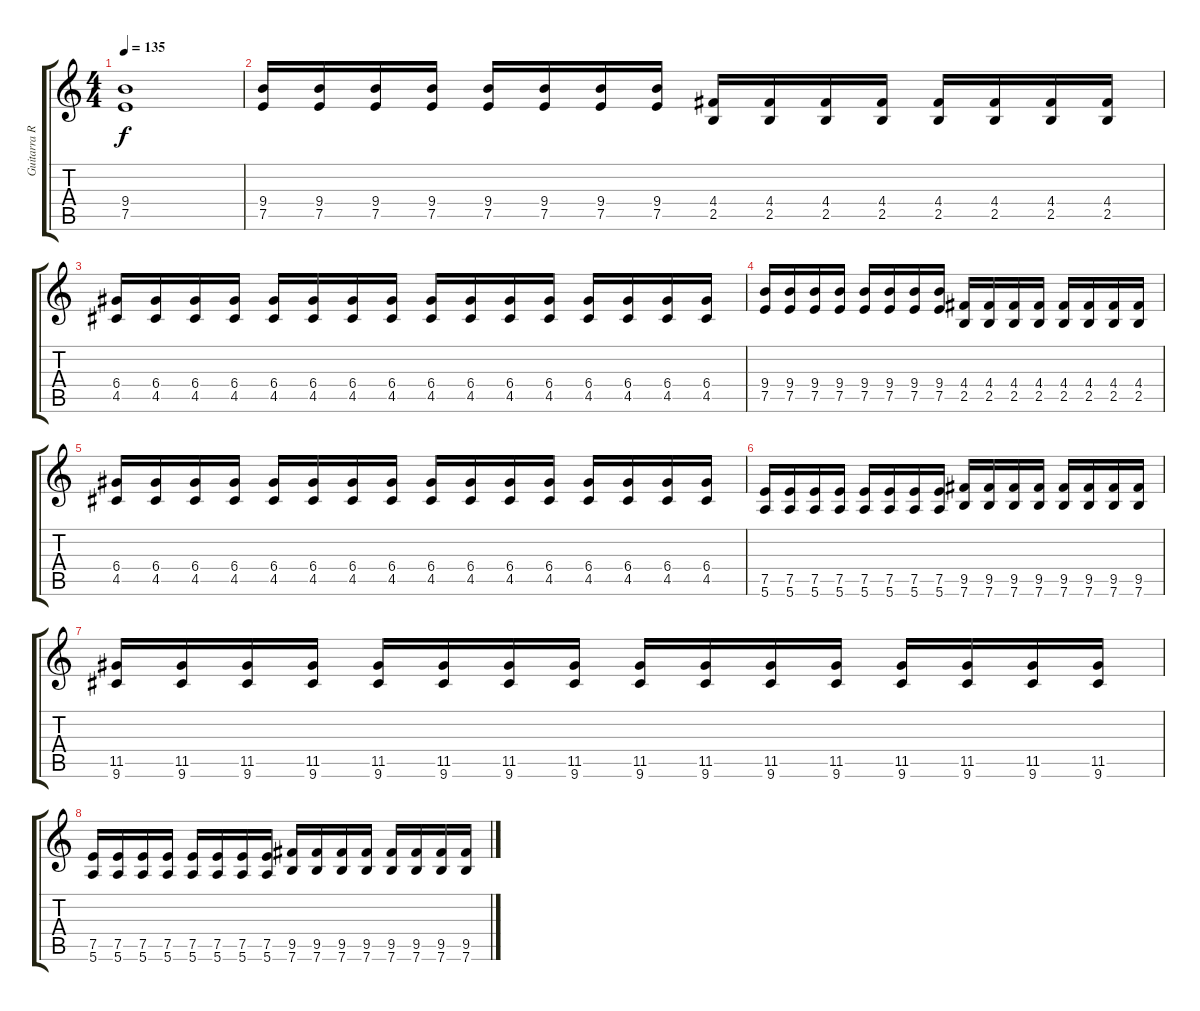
\track ("Guitarra Ritmica" "Guitarra R") {instrument distortionguitar}
\staff {score tabs}
\tuning (E4 B3 G3 D3 A2 E2) {hide}
\ts (4 4)
\tempo 135
\clef g2
\ks c
(9.4 7.5).1{dy f} |
(9.4 7.5).16 (9.4 7.5).16 (9.4 7.5).16 (9.4 7.5).16 (9.4 7.5).16 (9.4 7.5).16 (9.4 7.5).16 (9.4 7.5).16 (4.4 2.5).16 (4.4 2.5).16 (4.4 2.5).16 (4.4 2.5).16 (4.4 2.5).16 (4.4 2.5).16 (4.4 2.5).16 (4.4 2.5).16 |
(6.4 4.5).16 (6.4 4.5).16 (6.4 4.5).16 (6.4 4.5).16 (6.4 4.5).16 (6.4 4.5).16 (6.4 4.5).16 (6.4 4.5).16 (6.4 4.5).16 (6.4 4.5).16 (6.4 4.5).16 (6.4 4.5).16 (6.4 4.5).16 (6.4 4.5).16 (6.4 4.5).16 (6.4 4.5).16 |
(9.4 7.5).16 (9.4 7.5).16 (9.4 7.5).16 (9.4 7.5).16 (9.4 7.5).16 (9.4 7.5).16 (9.4 7.5).16 (9.4 7.5).16 (4.4 2.5).16 (4.4 2.5).16 (4.4 2.5).16 (4.4 2.5).16 (4.4 2.5).16 (4.4 2.5).16 (4.4 2.5).16 (4.4 2.5).16 |
(6.4 4.5).16 (6.4 4.5).16 (6.4 4.5).16 (6.4 4.5).16 (6.4 4.5).16 (6.4 4.5).16 (6.4 4.5).16 (6.4 4.5).16 (6.4 4.5).16 (6.4 4.5).16 (6.4 4.5).16 (6.4 4.5).16 (6.4 4.5).16 (6.4 4.5).16 (6.4 4.5).16 (6.4 4.5).16 |
(7.5 5.6).16 (7.5 5.6).16 (7.5 5.6).16 (7.5 5.6).16 (7.5 5.6).16 (7.5 5.6).16 (7.5 5.6).16 (7.5 5.6).16 (9.5 7.6).16 (9.5 7.6).16 (9.5 7.6).16 (9.5 7.6).16 (9.5 7.6).16 (9.5 7.6).16 (9.5 7.6).16 (9.5 7.6).16 |
(11.5 9.6).16 (11.5 9.6).16 (11.5 9.6).16 (11.5 9.6).16 (11.5 9.6).16 (11.5 9.6).16 (11.5 9.6).16 (11.5 9.6).16 (11.5 9.6).16 (11.5 9.6).16 (11.5 9.6).16 (11.5 9.6).16 (11.5 9.6).16 (11.5 9.6).16 (11.5 9.6).16 (11.5 9.6).16 |
(7.5 5.6).16 (7.5 5.6).16 (7.5 5.6).16 (7.5 5.6).16 (7.5 5.6).16 (7.5 5.6).16 (7.5 5.6).16 (7.5 5.6).16 (9.5 7.6).16 (9.5 7.6).16 (9.5 7.6).16 (9.5 7.6).16 (9.5 7.6).16 (9.5 7.6).16 (9.5 7.6).16 (9.5 7.6).16
